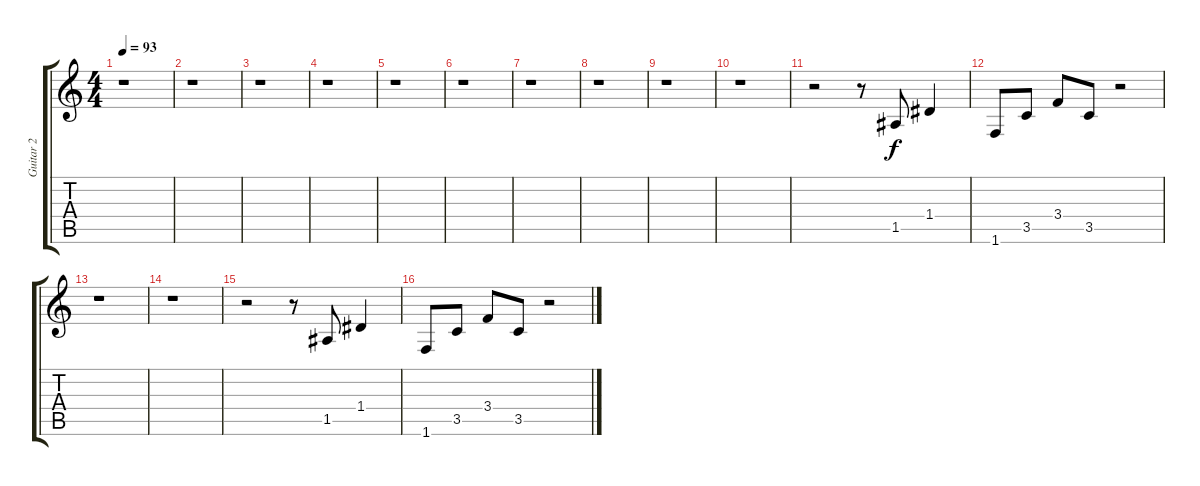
\track ("Guitar 2" "Guitar 2") {instrument distortionguitar}
\staff {score tabs}
\tuning (E4 B3 G3 D3 A2 E2) {hide}
\ts (4 4)
\tempo 93
\clef g2
\ks c
r.1{dy f} |
r.1 |
r.1 |
r.1 |
r.1 |
r.1 |
r.1 |
r.1 |
r.1 |
r.1 |
r.2 r.8 1.5.8 1.4.4 |
1.6.8 3.5.8 3.4.8 3.5.8 r.2 |
r.1 |
r.1 |
r.2 r.8 1.5.8 1.4.4 |
1.6.8 3.5.8 3.4.8 3.5.8 r.2
